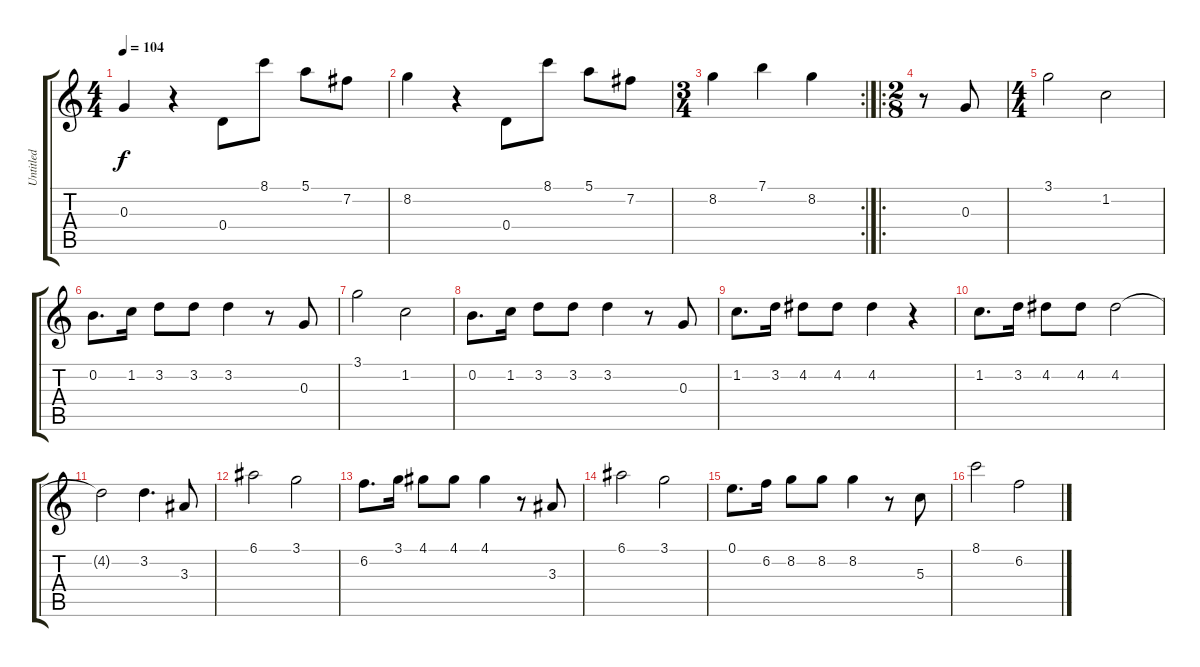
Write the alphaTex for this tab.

\track ("Untitled" "Untitled") {instrument acousticguitarnylon}
\staff {score tabs}
\tuning (E4 B3 G3 D3 A2 E2) {hide}
\ts (4 4)
\tempo 104
\clef g2
\ks c
0.3.4{dy f} r.4 0.4.8 8.1.8 5.1.8 7.2.8 |
8.2.4 r.4 0.4.8 8.1.8 5.1.8 7.2.8 |
\rc 2
\ts (3 4)
8.2.4 7.1.4 8.2.4 |
\ro
\ts (2 8)
r.8 0.3.8 |
\ts (4 4)
3.1.2 1.2.2 |
0.2.8{d} 1.2.16 3.2.8 3.2.8 3.2.4 r.8 0.3.8 |
3.1.2 1.2.2 |
0.2.8{d} 1.2.16 3.2.8 3.2.8 3.2.4 r.8 0.3.8 |
1.2.8{d} 3.2.16 4.2.8 4.2.8 4.2.4 r.4 |
1.2.8{d} 3.2.16 4.2.8 4.2.8 4.2.2 |
4.2{t}.2 3.2.4{d} 3.3.8 |
6.1.2 3.1.2 |
6.2.8{d} 3.1.16 4.1.8 4.1.8 4.1.4 r.8 3.3.8 |
6.1.2 3.1.2 |
0.1.8{d} 6.2.16 8.2.8 8.2.8 8.2.4 r.8 5.3.8 |
8.1.2 6.2.2
